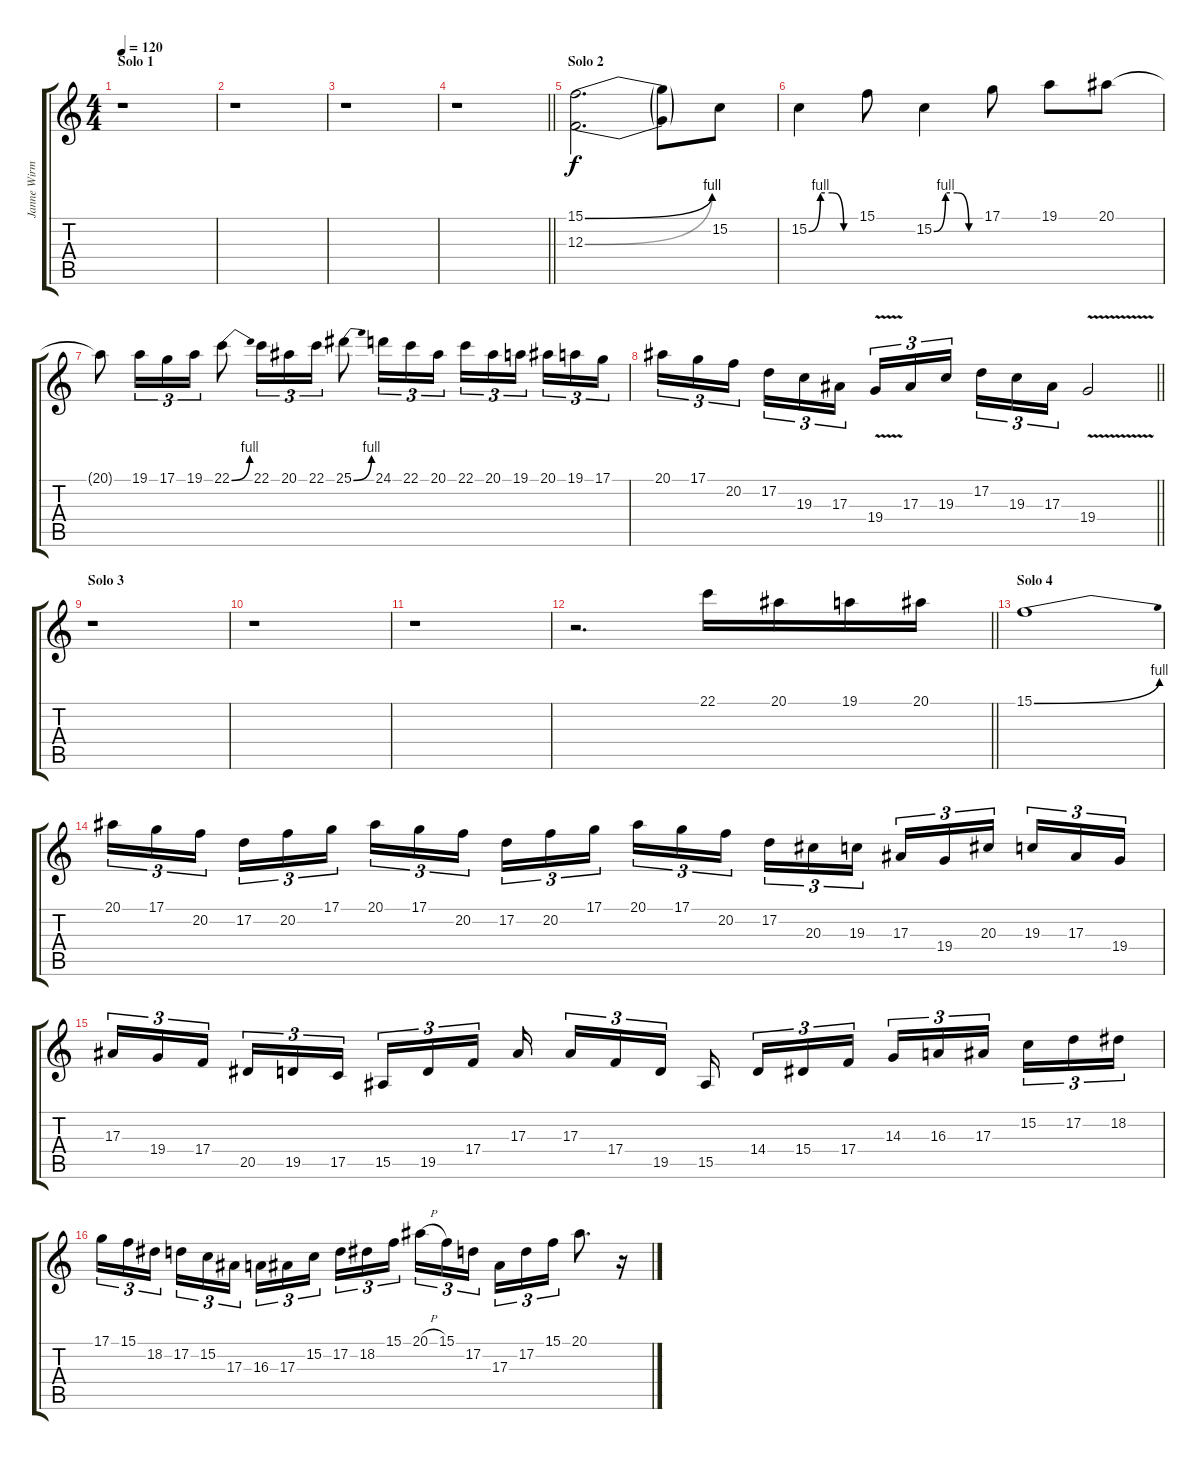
\track ("Janne Wirman" "Janne Wirm") {instrument lead1square}
\staff {score tabs}
\tuning (D4 A3 F3 C3 G2 D2) {hide}
\ts (4 4)
\section ("" "Solo 1")
\tempo 120
\clef g2
\ks c
r.1{dy f instrument lead1square} |
r.1 |
r.1 |
\barLineRight lightlight
r.1 |
\section ("" "Solo 2")
(15.1{be (bend 0 0 60 4)} 12.3{be (bend 0 0 60 4)}).2{d} (15.1{t} 12.3{t}).8 15.2.8 |
15.2{be (custom 0 0 15 4 30 4 45 0 60 0)}.4 15.1.8 15.2{be (custom 0 0 15 4 30 4 45 0 60 0)}.4 17.1.8 19.1.8 20.1.8 |
20.1{t}.8 19.1.16{tu (3 2)} 17.1.16{tu (3 2)} 19.1.16{tu (3 2)} 22.1{be (bend 0 0 60 4)}.8 22.1.16{tu (3 2)} 20.1.16{tu (3 2)} 22.1.16{tu (3 2)} 25.1{be (bend 0 0 60 4)}.8 24.1.16{tu (3 2)} 22.1.16{tu (3 2)} 20.1.16{tu (3 2)} 22.1.16{tu (3 2)} 20.1.16{tu (3 2)} 19.1.16{tu (3 2)} 20.1.16{tu (3 2)} 19.1.16{tu (3 2)} 17.1.16{tu (3 2)} |
\barLineRight lightlight
20.1.16{tu (3 2)} 17.1.16{tu (3 2)} 20.2.16{tu (3 2)} 17.2.16{tu (3 2)} 19.3.16{tu (3 2)} 17.3.16{tu (3 2)} 19.4{v}.16{tu (3 2)} 17.3.16{tu (3 2)} 19.3.16{tu (3 2)} 17.2.16{tu (3 2)} 19.3.16{tu (3 2)} 17.3.16{tu (3 2)} 19.4{v}.2 |
\section ("" "Solo 3")
r.1 |
r.1 |
r.1 |
\barLineRight lightlight
r.2{d} 22.1.16 20.1.16 19.1.16 20.1.16 |
\section ("" "Solo 4")
15.1{be (bend 0 0 60 4)}.1 |
20.1.16{tu (3 2)} 17.1.16{tu (3 2)} 20.2.16{tu (3 2)} 17.2.16{tu (3 2)} 20.2.16{tu (3 2)} 17.1.16{tu (3 2)} 20.1.16{tu (3 2)} 17.1.16{tu (3 2)} 20.2.16{tu (3 2)} 17.2.16{tu (3 2)} 20.2.16{tu (3 2)} 17.1.16{tu (3 2)} 20.1.16{tu (3 2)} 17.1.16{tu (3 2)} 20.2.16{tu (3 2)} 17.2.16{tu (3 2)} 20.3.16{tu (3 2)} 19.3.16{tu (3 2)} 17.3.16{tu (3 2)} 19.4.16{tu (3 2)} 20.3.16{tu (3 2)} 19.3.16{tu (3 2)} 17.3.16{tu (3 2)} 19.4.16{tu (3 2)} |
17.3.16{tu (3 2)} 19.4.16{tu (3 2)} 17.4.16{tu (3 2)} 20.5.16{tu (3 2)} 19.5.16{tu (3 2)} 17.5.16{tu (3 2)} 15.5.16{tu (3 2)} 19.5.16{tu (3 2)} 17.4.16{tu (3 2)} 17.3.16 17.3.16{tu (3 2)} 17.4.16{tu (3 2)} 19.5.16{tu (3 2)} 15.5.16 14.4.16{tu (3 2)} 15.4.16{tu (3 2)} 17.4.16{tu (3 2)} 14.3.16{tu (3 2)} 16.3.16{tu (3 2)} 17.3.16{tu (3 2)} 15.2.16{tu (3 2)} 17.2.16{tu (3 2)} 18.2.16{tu (3 2)} |
17.1.16{tu (3 2)} 15.1.16{tu (3 2)} 18.2.16{tu (3 2)} 17.2.16{tu (3 2)} 15.2.16{tu (3 2)} 17.3.16{tu (3 2)} 16.3.16{tu (3 2)} 17.3.16{tu (3 2)} 15.2.16{tu (3 2)} 17.2.16{tu (3 2)} 18.2.16{tu (3 2)} 15.1.16{tu (3 2)} 20.1{h}.16{tu (3 2)} 15.1.16{tu (3 2)} 17.2.16{tu (3 2)} 17.3.16{tu (3 2)} 17.2.16{tu (3 2)} 15.1.16{tu (3 2)} 20.1.8{d} r.16
